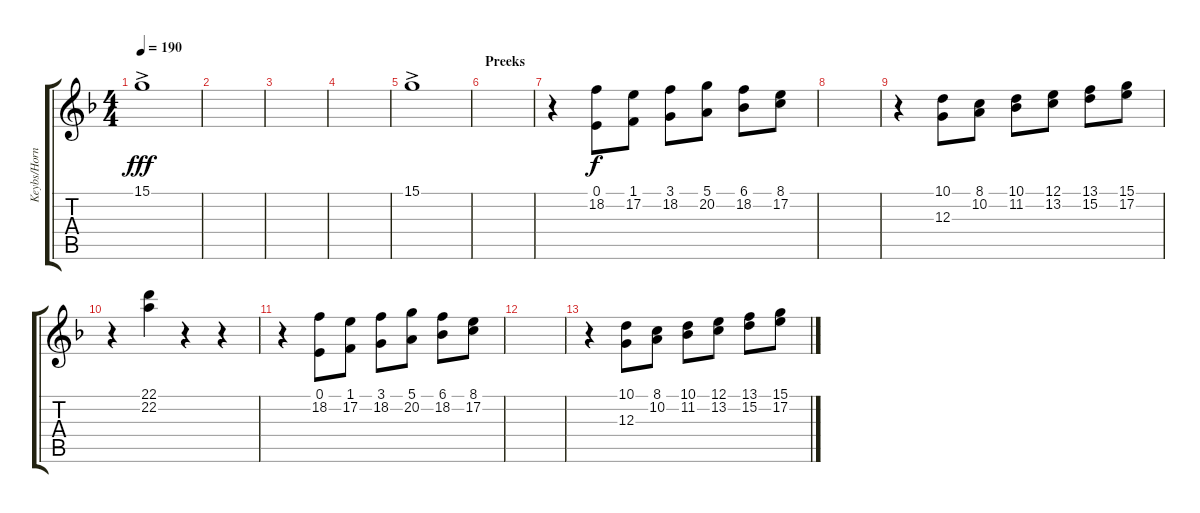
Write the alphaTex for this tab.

\track ("Keybs/Horns" "Keybs/Horn") {instrument lead2sawtooth}
\staff {score tabs}
\tuning (E4 B3 G3 D3 A2 E2) {hide}
\ts (4 4)
\tempo 190
\clef g2
\ks f
15.1{ac}.1{dy fff} |
|
|
|
15.1{ac}.1 |
\section ("" "Preeks")
|
r.4 (0.1 18.2).8{dy f} (1.1 17.2).8 (3.1 18.2).8 (5.1 20.2).8 (6.1 18.2).8 (8.1 17.2).8 |
|
r.4 (10.1 12.3).8 (8.1 10.2).8 (10.1 11.2).8 (12.1 13.2).8 (13.1 15.2).8 (15.1 17.2).8 |
r.4 (22.1 22.2).4 r.4 r.4 |
r.4 (0.1 18.2).8 (1.1 17.2).8 (3.1 18.2).8 (5.1 20.2).8 (6.1 18.2).8 (8.1 17.2).8 |
|
r.4 (10.1 12.3).8 (8.1 10.2).8 (10.1 11.2).8 (12.1 13.2).8 (13.1 15.2).8 (15.1 17.2).8
